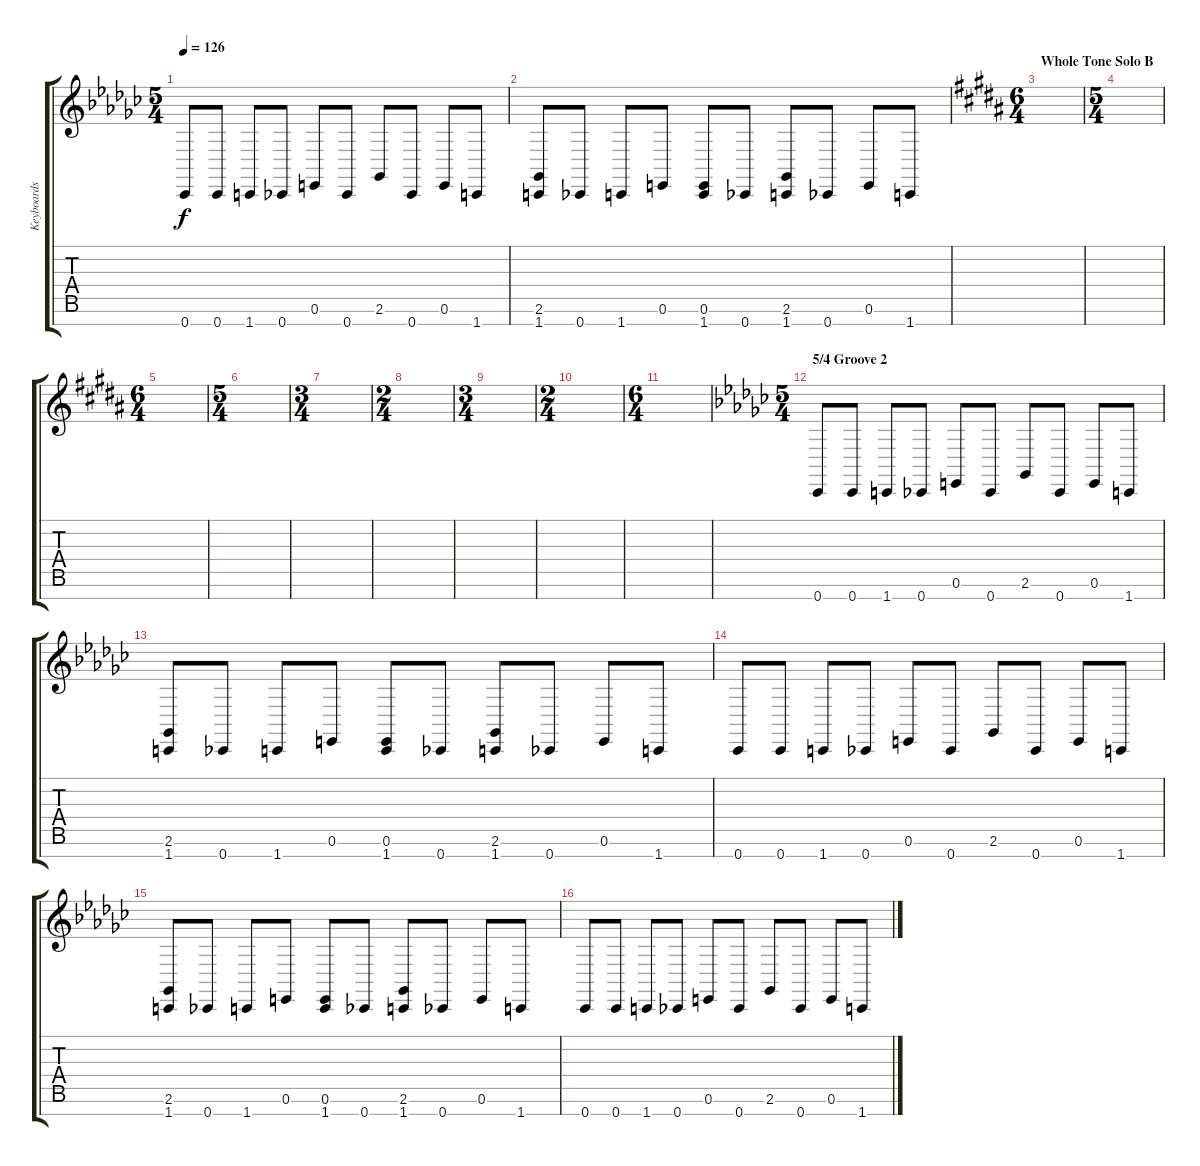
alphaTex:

\track ("Keyboards Right hand" "Keyboards ") {instrument stringensemble1}
\staff {score tabs}
\tuning (E4 B3 G3 D3 A2 E2 B1) {hide}
\ts (5 4)
\tempo 126
\clef g2
\ks ebminor
0.7.8{dy f} 0.7.8 1.7.8 0.7.8 0.6.8 0.7.8 2.6.8 0.7.8 0.6.8 1.7.8 |
(2.6 1.7).8 0.7.8 1.7.8 0.6.8 (0.6 1.7).8 0.7.8 (2.6 1.7).8 0.7.8 0.6.8 1.7.8 |
\ts (6 4)
\section ("" "Whole Tone Solo B")
\ks b
|
\ts (5 4)
|
\ts (6 4)
|
\ts (5 4)
|
\ts (3 4)
|
\ts (2 4)
|
\ts (3 4)
|
\ts (2 4)
|
\ts (6 4)
|
\ts (5 4)
\section ("" "5/4 Groove 2")
\ks ebminor
0.7.8 0.7.8 1.7.8 0.7.8 0.6.8 0.7.8 2.6.8 0.7.8 0.6.8 1.7.8 |
(2.6 1.7).8 0.7.8 1.7.8 0.6.8 (0.6 1.7).8 0.7.8 (2.6 1.7).8 0.7.8 0.6.8 1.7.8 |
0.7.8 0.7.8 1.7.8 0.7.8 0.6.8 0.7.8 2.6.8 0.7.8 0.6.8 1.7.8 |
(2.6 1.7).8 0.7.8 1.7.8 0.6.8 (0.6 1.7).8 0.7.8 (2.6 1.7).8 0.7.8 0.6.8 1.7.8 |
0.7.8 0.7.8 1.7.8 0.7.8 0.6.8 0.7.8 2.6.8 0.7.8 0.6.8 1.7.8
